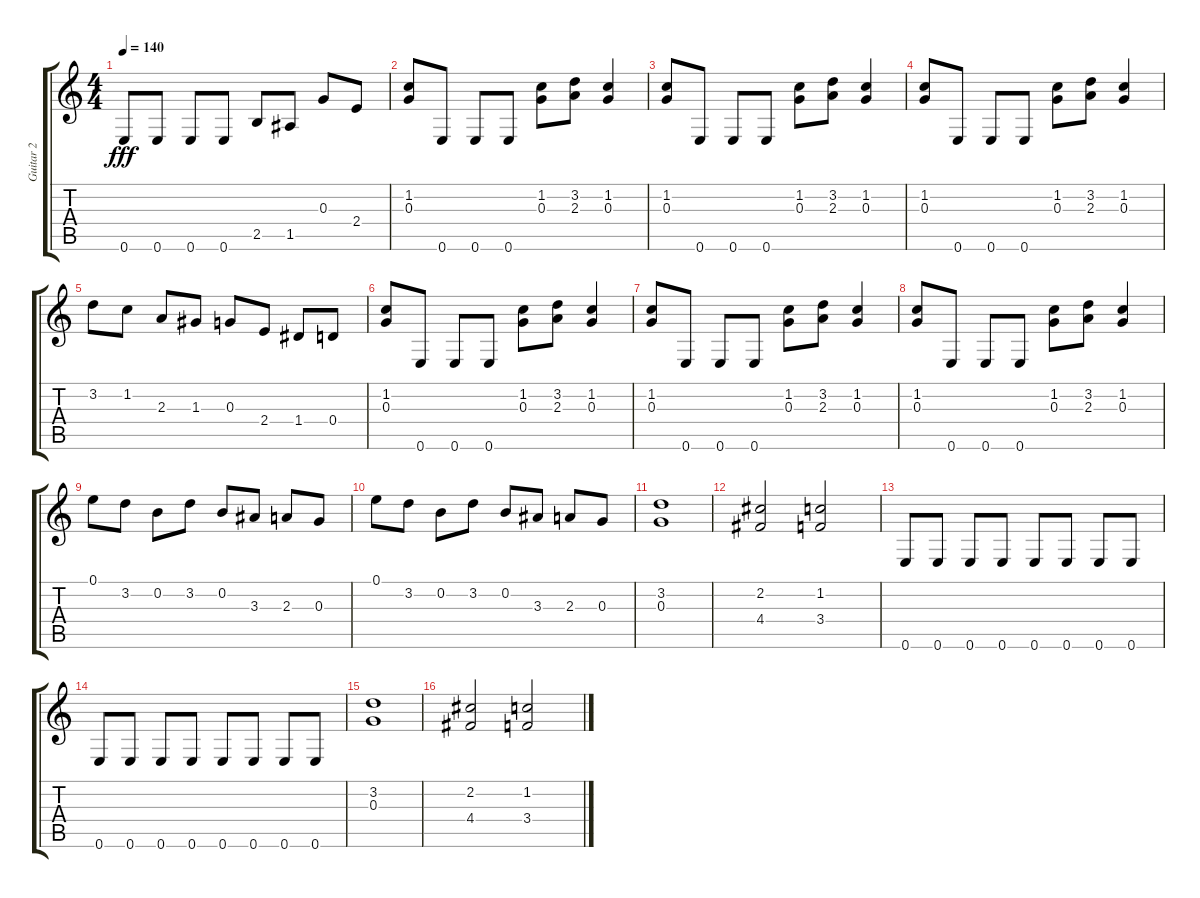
\track ("Guitar 2" "Guitar 2") {instrument electricguitarclean}
\staff {score tabs}
\tuning (E4 B3 G3 D3 A2 E2) {hide}
\ts (4 4)
\tempo 140
\clef g2
\ks c
0.6.8{dy fff} 0.6.8 0.6.8 0.6.8 2.5.8 1.5.8 0.3.8 2.4.8 |
(1.2 0.3).8 0.6.8 0.6.8 0.6.8 (1.2 0.3).8 (3.2 2.3).8 (1.2 0.3).4 |
(1.2 0.3).8 0.6.8 0.6.8 0.6.8 (1.2 0.3).8 (3.2 2.3).8 (1.2 0.3).4 |
(1.2 0.3).8 0.6.8 0.6.8 0.6.8 (1.2 0.3).8 (3.2 2.3).8 (1.2 0.3).4 |
3.2.8 1.2.8 2.3.8 1.3.8 0.3.8 2.4.8 1.4.8 0.4.8 |
(1.2 0.3).8 0.6.8 0.6.8 0.6.8 (1.2 0.3).8 (3.2 2.3).8 (1.2 0.3).4 |
(1.2 0.3).8 0.6.8 0.6.8 0.6.8 (1.2 0.3).8 (3.2 2.3).8 (1.2 0.3).4 |
(1.2 0.3).8 0.6.8 0.6.8 0.6.8 (1.2 0.3).8 (3.2 2.3).8 (1.2 0.3).4 |
0.1.8 3.2.8 0.2.8 3.2.8 0.2.8 3.3.8 2.3.8 0.3.8 |
0.1.8 3.2.8 0.2.8 3.2.8 0.2.8 3.3.8 2.3.8 0.3.8 |
(3.2 0.3).1 |
(2.2 4.4).2 (1.2 3.4).2 |
0.6.8 0.6.8 0.6.8 0.6.8 0.6.8 0.6.8 0.6.8 0.6.8 |
0.6.8 0.6.8 0.6.8 0.6.8 0.6.8 0.6.8 0.6.8 0.6.8 |
(3.2 0.3).1 |
(2.2 4.4).2 (1.2 3.4).2
